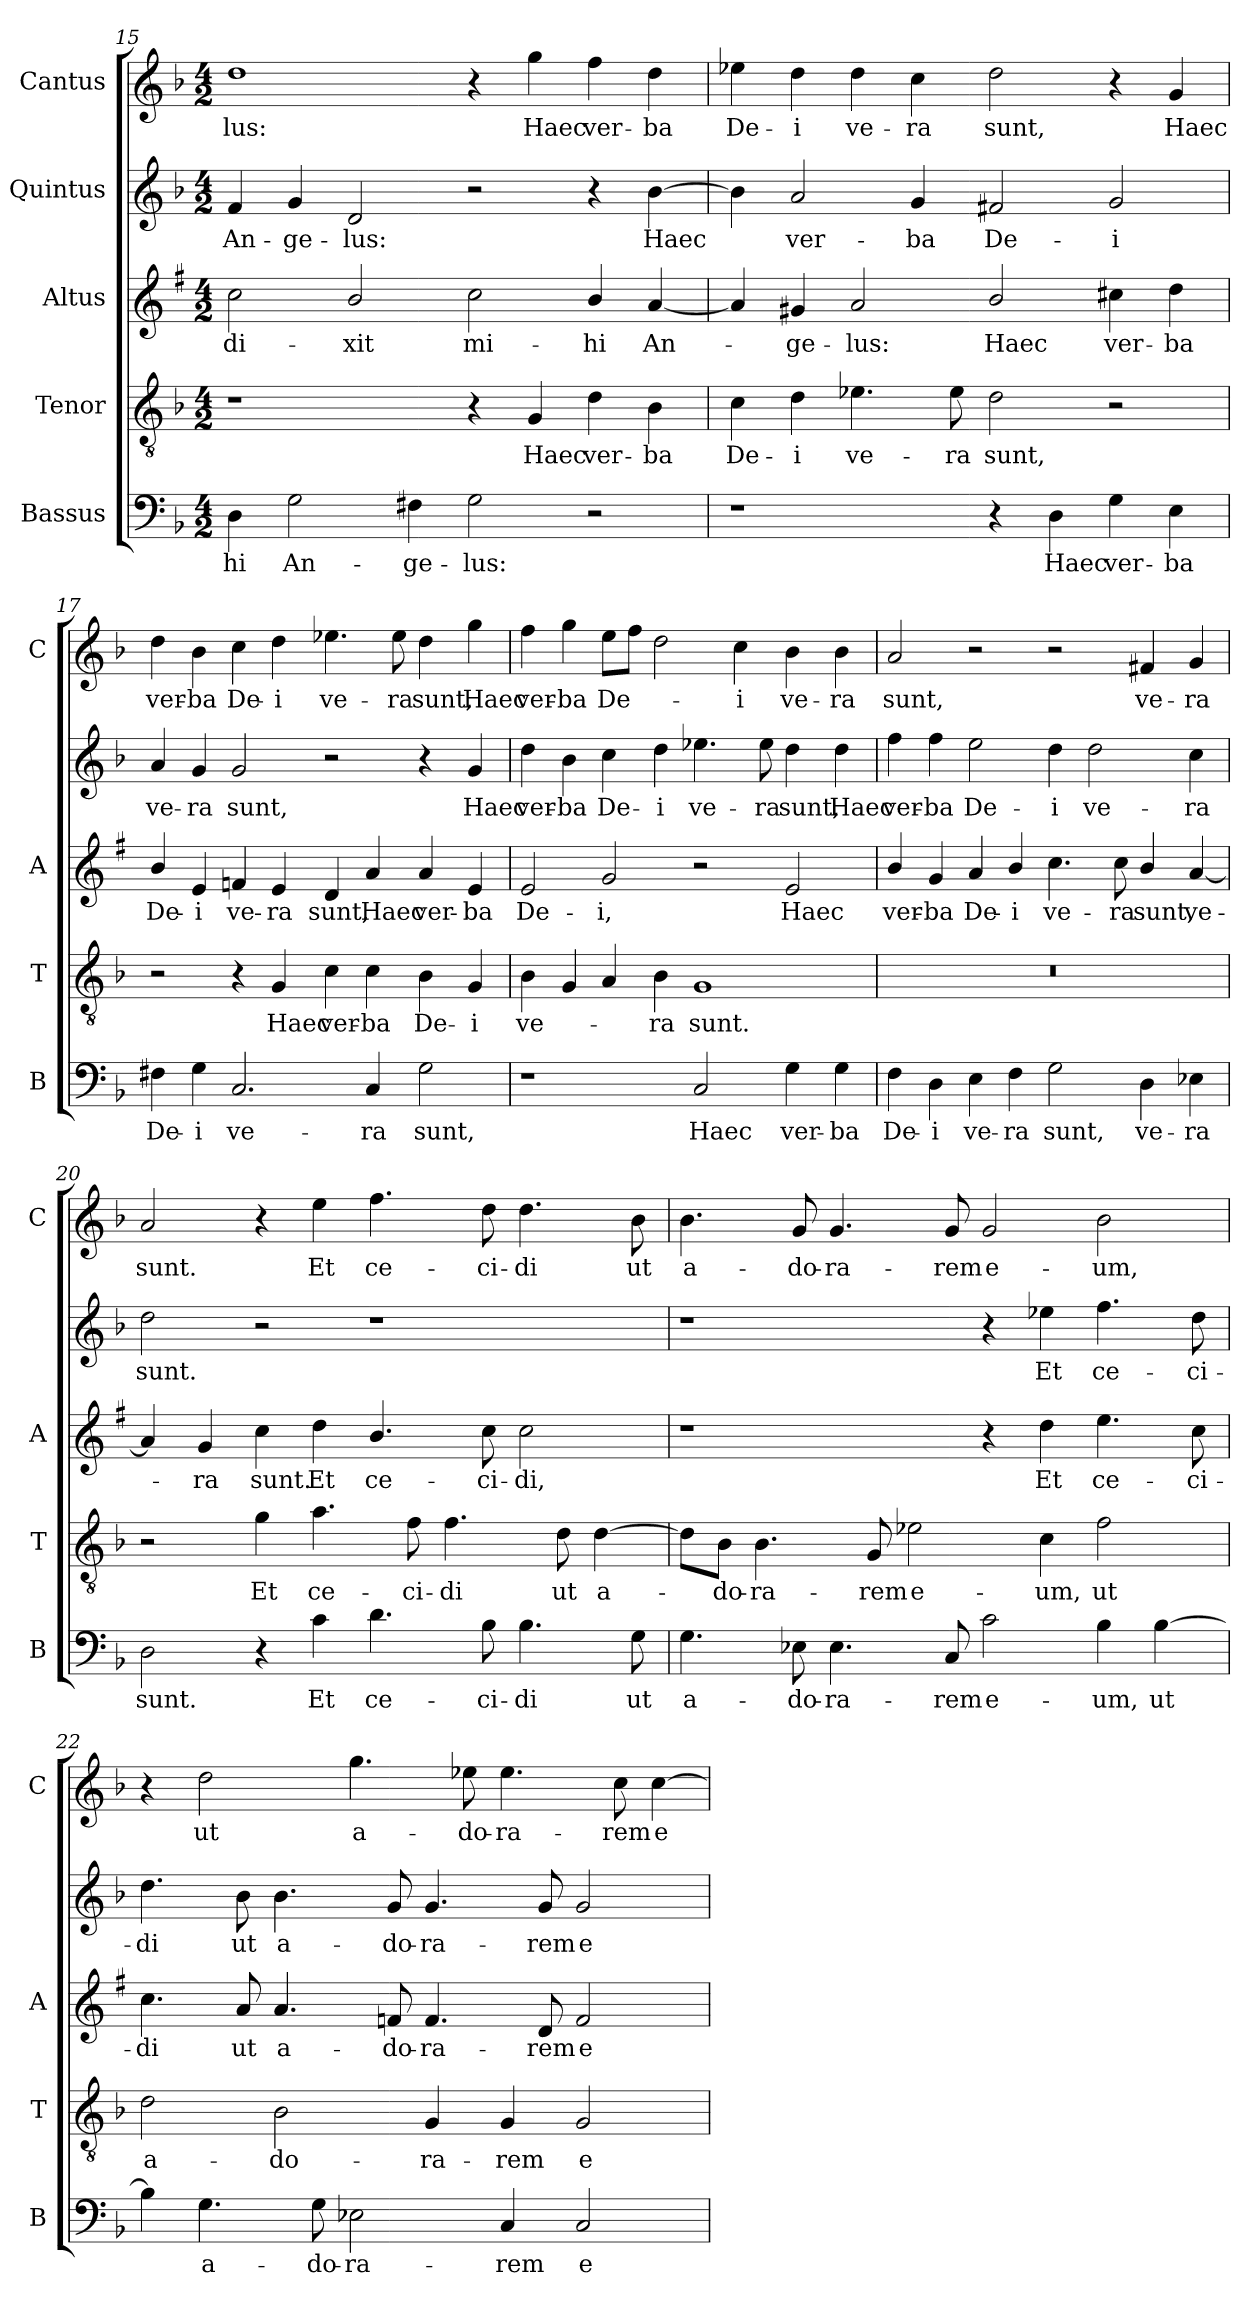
**kern	**text	**kern	**text	**kern	**text	**kern	**text	**kern	**text
*part5	*part5	*part4	*part4	*part3	*part3	*part2	*part2	*part1	*part1
*staff5	*staff5	*staff4	*staff4	*staff3	*staff3	*staff2	*staff2	*staff1	*staff1
*I"Bassus	*	*I"Tenor	*	*I"Altus	*	*I"Quintus	*	*I"Cantus	*
*I'B	*	*I'T	*	*I'A	*	*	*	*I'C	*
*clefF4	*	*clefGv2	*	*clefG2	*	*clefG2	*	*clefG2	*
*	*	*	*	*ITrd1c2	*	*	*	*	*
*k[b-]	*	*k[b-]	*	*k[b-]	*	*k[b-]	*	*k[b-]	*
*F:	*	*F:	*	*F:	*	*F:	*	*F:	*
*M4/2	*	*M4/2	*	*M4/2	*	*M4/2	*	*M4/2	*
=15	=15	=15	=15	=15	=15	=15	=15	=15	=15
!	!LO:LY:b	!	!	!	!LO:LY:b	!	!LO:LY:b	!	!LO:LY:b
4D\	-hi	1r	.	2b-\	di-	4f/	An-	1dd	-lus:
!	!LO:LY:b	!	!	!	!	!	!LO:LY:b	!	!
2G\	An-	.	.	.	.	4g/	-ge-	.	.
!	!	!	!	!	!LO:LY:b	!	!LO:LY:b	!	!
.	.	.	.	2a/	-xit	2d/	-lus:	.	.
!	!LO:LY:b	!	!	!	!	!	!	!	!
4F#X\	-ge-	.	.	.	.	.	.	.	.
!	!LO:LY:b	!	!	!	!LO:LY:b	!	!	!	!
2G\	-lus:	4r	.	2b-\	mi-	2r	.	4r	.
!	!	!	!LO:LY:b	!	!	!	!	!	!LO:LY:b
.	.	4G/	Haec	.	.	.	.	4gg\	Haec
!	!	!	!LO:LY:b	!	!LO:LY:b	!	!	!	!LO:LY:b
2r	.	4d\	ver-	4a/	-hi	4r	.	4ff\	ver-
!	!	!	!LO:LY:b	!	!LO:LY:b	!	!LO:LY:b	!	!LO:LY:b
.	.	4B-\	-ba	[4g/	An-	[4b-\	Haec	4dd\	-ba
!!LO:LB:g=z
=16	=16	=16	=16	=16	=16	=16	=16	=16	=16
!	!	!	!LO:LY:b	!	!	!	!	!	!LO:LY:b
1r	.	4c\	De-	4g/]	.	4b-\]	.	4ee-X\	De-
!	!	!	!LO:LY:b	!	!LO:LY:b	!	!LO:LY:b	!	!LO:LY:b
.	.	4d\	-i	4f#X/	-ge-	2a/	ver-	4dd\	-i
!	!	!	!LO:LY:b	!	!LO:LY:b	!	!	!	!LO:LY:b
.	.	4.e-X\	ve-	2g/	-lus:	.	.	4dd\	ve-
!	!	!	!	!	!	!	!LO:LY:b	!	!LO:LY:b
.	.	.	.	.	.	4g/	-ba	4cc\	-ra
!	!	!	!LO:LY:b	!	!	!	!	!	!
.	.	8e-\	-ra	.	.	.	.	.	.
!	!	!	!LO:LY:b	!	!LO:LY:b	!	!LO:LY:b	!	!LO:LY:b
4r	.	2d\	sunt,	2a/	Haec	2f#X/	De-	2dd\	sunt,
!	!LO:LY:b	!	!	!	!	!	!	!	!
4D\	Haec	.	.	.	.	.	.	.	.
!	!LO:LY:b	!	!	!	!LO:LY:b	!	!LO:LY:b	!	!
4G\	ver-	2r	.	4bn\	ver-	2g/	-i	4r	.
!	!LO:LY:b	!	!	!	!LO:LY:b	!	!	!	!LO:LY:b
4E\	-ba	.	.	4cc\	-ba	.	.	4g/	Haec
=17	=17	=17	=17	=17	=17	=17	=17	=17	=17
!	!LO:LY:b	!	!	!	!LO:LY:b	!	!LO:LY:b	!	!LO:LY:b
4F#X\	De-	2r	.	4a/	De-	4a/	ve-	4dd\	ver-
!	!LO:LY:b	!	!	!	!LO:LY:b	!	!LO:LY:b	!	!LO:LY:b
4G\	-i	.	.	4d/	-i	4g/	-ra	4b-\	-ba
!	!LO:LY:b	!	!	!	!LO:LY:b	!	!LO:LY:b	!	!LO:LY:b
2.C/	ve-	4r	.	4e-X/	ve-	2g/	sunt,	4cc\	De-
!	!	!	!LO:LY:b	!	!LO:LY:b	!	!	!	!LO:LY:b
.	.	4G/	Haec	4d/	-ra	.	.	4dd\	-i
!	!	!	!LO:LY:b	!	!LO:LY:b	!	!	!	!LO:LY:b
.	.	4c\	ver-	4c/	sunt,	2r	.	4.ee-X\	ve-
!	!LO:LY:b	!	!LO:LY:b	!	!LO:LY:b	!	!	!	!
4C/	-ra	4c\	-ba	4g/	Haec	.	.	.	.
!	!	!	!	!	!	!	!	!	!LO:LY:b
.	.	.	.	.	.	.	.	8ee-\	-ra
!	!LO:LY:b	!	!LO:LY:b	!	!LO:LY:b	!	!	!	!LO:LY:b
2G\	sunt,	4B-\	De-	4g/	ver-	4r	.	4dd\	sunt,
!	!	!	!LO:LY:b	!	!LO:LY:b	!	!LO:LY:b	!	!LO:LY:b
.	.	4G/	-i	4d/	-ba	4g/	Haec	4gg\	Haec
=18	=18	=18	=18	=18	=18	=18	=18	=18	=18
!	!	!	!LO:LY:b	!	!LO:LY:b	!	!LO:LY:b	!	!LO:LY:b
1r	.	4B-\	ve-	2d/	De-	4dd\	ver-	4ff\	ver-
!	!	!	!	!	!	!	!LO:LY:b	!	!LO:LY:b
.	.	4G/	.	.	.	4b-\	-ba	4gg\	-ba
!	!	!	!	!	!LO:LY:b	!	!LO:LY:b	!	!LO:LY:b
.	.	4A/	.	2f/	-i,	4cc\	De-	8ee\L	De-
.	.	.	.	.	.	.	.	8ff\J	.
!	!	!	!LO:LY:b	!	!	!	!LO:LY:b	!	!
.	.	4B-\	-ra	.	.	4dd\	-i	2dd\	.
!	!LO:LY:b	!	!LO:LY:b	!	!	!	!LO:LY:b	!	!
2C/	Haec	1G	sunt.	2r	.	4.ee-X\	ve-	.	.
!	!	!	!	!	!	!	!	!	!LO:LY:b
.	.	.	.	.	.	.	.	4cc\	-i
!	!	!	!	!	!	!	!LO:LY:b	!	!
.	.	.	.	.	.	8ee-\	-ra	.	.
!	!LO:LY:b	!	!	!	!LO:LY:b	!	!LO:LY:b	!	!LO:LY:b
4G\	ver-	.	.	2d/	Haec	4dd\	sunt,	4b-\	ve-
!	!LO:LY:b	!	!	!	!	!	!LO:LY:b	!	!LO:LY:b
4G\	-ba	.	.	.	.	4dd\	Haec	4b-\	-ra
!!LO:PB:g=z
=19	=19	=19	=19	=19	=19	=19	=19	=19	=19
!	!LO:LY:b	!	!	!	!LO:LY:b	!	!LO:LY:b	!	!LO:LY:b
4F\	De-	0r	.	4a/	ver-	4ff\	ver-	2a/	sunt,
!	!LO:LY:b	!	!	!	!LO:LY:b	!	!LO:LY:b	!	!
4D\	-i	.	.	4f/	-ba	4ff\	-ba	.	.
!	!LO:LY:b	!	!	!	!LO:LY:b	!	!LO:LY:b	!	!
4E\	ve-	.	.	4g/	De-	2ee\	De-	2r	.
!	!LO:LY:b	!	!	!	!LO:LY:b	!	!	!	!
4F\	-ra	.	.	4a/	-i	.	.	.	.
!	!LO:LY:b	!	!	!	!LO:LY:b	!	!LO:LY:b	!	!
2G\	sunt,	.	.	4.b-\	ve-	4dd\	-i	2r	.
!	!	!	!	!	!	!	!LO:LY:b	!	!
.	.	.	.	.	.	2dd\	ve-	.	.
!	!	!	!	!	!LO:LY:b	!	!	!	!
.	.	.	.	8b-\	-ra	.	.	.	.
!	!LO:LY:b	!	!	!	!LO:LY:b	!	!	!	!LO:LY:b
4D\	ve-	.	.	4a/	sunt,	.	.	4f#X/	ve-
!	!LO:LY:b	!	!	!	!LO:LY:b	!	!LO:LY:b	!	!LO:LY:b
4E-X\	-ra	.	.	[4g/	ve-	4cc\	-ra	4g/	-ra
=20	=20	=20	=20	=20	=20	=20	=20	=20	=20
!	!LO:LY:b	!	!	!	!	!	!LO:LY:b	!	!LO:LY:b
2D\	sunt.	2r	.	4g/]	.	2dd\	sunt.	2a/	sunt.
!	!	!	!	!	!LO:LY:b	!	!	!	!
.	.	.	.	4f/	-ra	.	.	.	.
!	!	!	!LO:LY:b	!	!LO:LY:b	!	!	!	!
4r	.	4g\	Et	4b-\	sunt.	2r	.	4r	.
!	!LO:LY:b	!	!LO:LY:b	!	!LO:LY:b	!	!	!	!LO:LY:b
4c\	Et	4.a\	ce-	4cc\	Et	.	.	4ee\	Et
!	!LO:LY:b	!	!	!	!LO:LY:b	!	!	!	!LO:LY:b
4.d\	ce-	.	.	4.a/	ce-	1r	.	4.ff\	ce-
!	!	!	!LO:LY:b	!	!	!	!	!	!
.	.	8f\	-ci-	.	.	.	.	.	.
!	!	!	!LO:LY:b	!	!	!	!	!	!
.	.	4.f\	-di	.	.	.	.	.	.
!	!LO:LY:b	!	!	!	!LO:LY:b	!	!	!	!LO:LY:b
8B-\	-ci-	.	.	8b-\	-ci-	.	.	8dd\	-ci-
!	!LO:LY:b	!	!	!	!LO:LY:b	!	!	!	!LO:LY:b
4.B-\	-di	.	.	2b-\	-di,	.	.	4.dd\	-di
!	!	!	!LO:LY:b	!	!	!	!	!	!
.	.	8d\	ut	.	.	.	.	.	.
!	!	!	!LO:LY:b	!	!	!	!	!	!
.	.	[4d\	a-	.	.	.	.	.	.
!	!LO:LY:b	!	!	!	!	!	!	!	!LO:LY:b
8G\	ut	.	.	.	.	.	.	8b-\	ut
=21	=21	=21	=21	=21	=21	=21	=21	=21	=21
!	!LO:LY:b	!	!	!	!	!	!	!	!LO:LY:b
4.G\	a-	8d\L]	.	1r	.	1r	.	4.b-\	a-
!	!	!	!LO:LY:b	!	!	!	!	!	!
.	.	8B-\J	-do-	.	.	.	.	.	.
!	!	!	!LO:LY:b	!	!	!	!	!	!
.	.	4.B-\	-ra-	.	.	.	.	.	.
!	!LO:LY:b	!	!	!	!	!	!	!	!LO:LY:b
8E-X\	-do-	.	.	.	.	.	.	8g/	-do-
!	!LO:LY:b	!	!	!	!	!	!	!	!LO:LY:b
4.E-\	-ra-	.	.	.	.	.	.	4.g/	-ra-
!	!	!	!LO:LY:b	!	!	!	!	!	!
.	.	8G/	-rem	.	.	.	.	.	.
!	!	!	!LO:LY:b	!	!	!	!	!	!
.	.	2e-X\	e-	.	.	.	.	.	.
!	!LO:LY:b	!	!	!	!	!	!	!	!LO:LY:b
8C/	-rem	.	.	.	.	.	.	8g/	-rem
!	!LO:LY:b	!	!	!	!	!	!	!	!LO:LY:b
2c\	e-	.	.	4r	.	4r	.	2g/	e-
!	!	!	!LO:LY:b	!	!LO:LY:b	!	!LO:LY:b	!	!
.	.	4c\	-um,	4cc\	Et	4ee-X\	Et	.	.
!	!LO:LY:b	!	!LO:LY:b	!	!LO:LY:b	!	!LO:LY:b	!	!LO:LY:b
4B-\	-um,	2f\	ut	4.dd\	ce-	4.ff\	ce-	2b-\	-um,
!	!LO:LY:b	!	!	!	!	!	!	!	!
[4B-\	ut	.	.	.	.	.	.	.	.
!	!	!	!	!	!LO:LY:b	!	!LO:LY:b	!	!
.	.	.	.	8b-\	-ci-	8dd\	-ci-	.	.
!!LO:LB:g=z
=22	=22	=22	=22	=22	=22	=22	=22	=22	=22
!	!	!	!LO:LY:b	!	!LO:LY:b	!	!LO:LY:b	!	!
4B-\]	.	2d\	a-	4.b-\	-di	4.dd\	-di	4r	.
!	!LO:LY:b	!	!	!	!	!	!	!	!LO:LY:b
4.G\	a-	.	.	.	.	.	.	2dd\	ut
!	!	!	!	!	!LO:LY:b	!	!LO:LY:b	!	!
.	.	.	.	8g/	ut	8b-\	ut	.	.
!	!	!	!LO:LY:b	!	!LO:LY:b	!	!LO:LY:b	!	!
.	.	2B-\	-do-	4.g/	a-	4.b-\	a-	.	.
!	!LO:LY:b	!	!	!	!	!	!	!	!
8G\	-do-	.	.	.	.	.	.	.	.
!	!LO:LY:b	!	!	!	!	!	!	!	!LO:LY:b
2E-X\	-ra-	.	.	.	.	.	.	4.gg\	a-
!	!	!	!	!	!LO:LY:b	!	!LO:LY:b	!	!
.	.	.	.	8e-X/	-do-	8g/	-do-	.	.
!	!	!	!LO:LY:b	!	!LO:LY:b	!	!LO:LY:b	!	!
.	.	4G/	-ra-	4.e-/	-ra-	4.g/	-ra-	.	.
!	!	!	!	!	!	!	!	!	!LO:LY:b
.	.	.	.	.	.	.	.	8ee-X\	-do-
!	!LO:LY:b	!	!LO:LY:b	!	!	!	!	!	!LO:LY:b
4C/	-rem	4G/	-rem	.	.	.	.	4.ee-\	-ra-
!	!	!	!	!	!LO:LY:b	!	!LO:LY:b	!	!
.	.	.	.	8c/	-rem	8g/	-rem	.	.
!	!LO:LY:b	!	!LO:LY:b	!	!LO:LY:b	!	!LO:LY:b	!	!
2C/	e-	2G/	e-	2e-/	e-	2g/	e-	.	.
!	!	!	!	!	!	!	!	!	!LO:LY:b
.	.	.	.	.	.	.	.	8cc\	-rem
!	!	!	!	!	!	!	!	!	!LO:LY:b
.	.	.	.	.	.	.	.	[4cc\	e-
=	=	=	=	=	=	=	=	=	=
*-	*-	*-	*-	*-	*-	*-	*-	*-	*-
